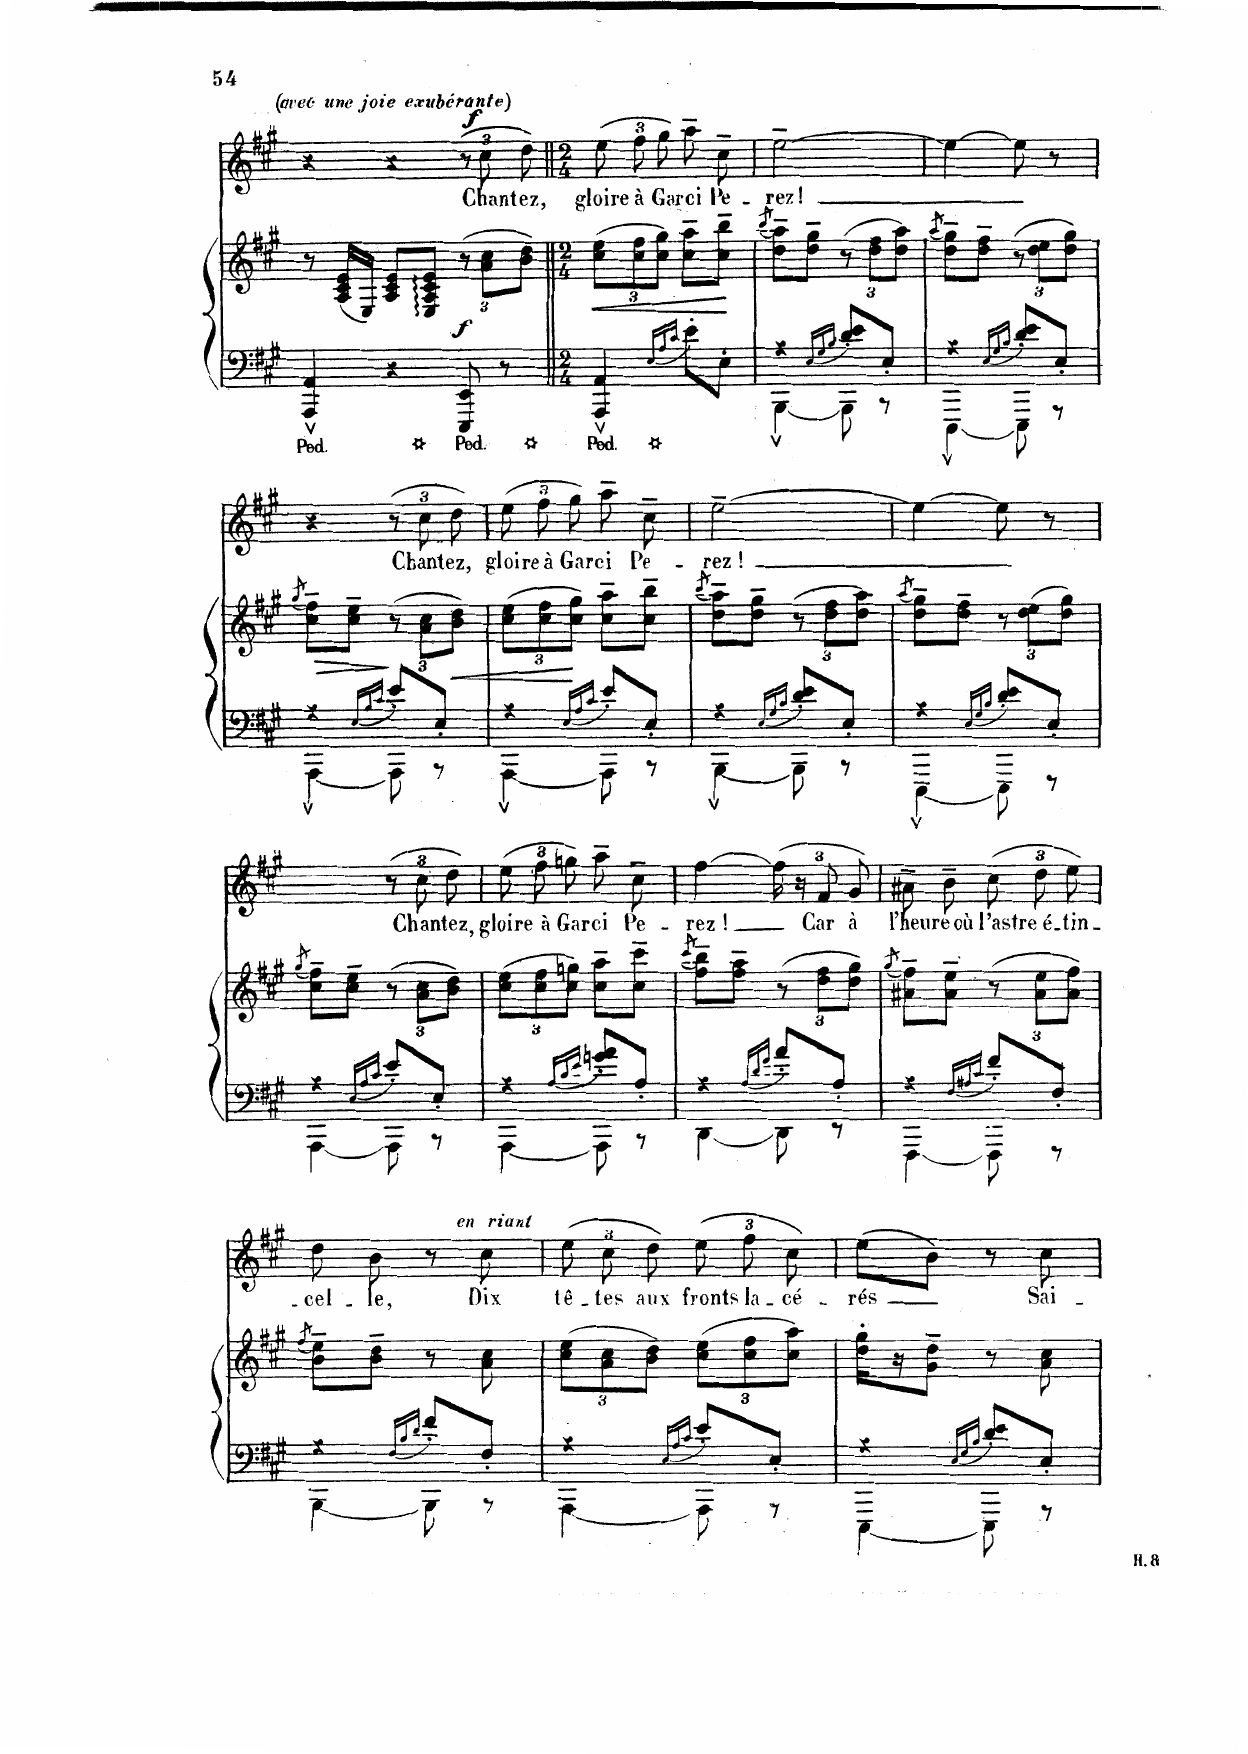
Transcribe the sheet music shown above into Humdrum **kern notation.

**kern	**kern	**dynam	**kern	**text	**dynam
*part2	*part2	*part2	*part1	*part1	*part1
*staff3	*staff2	*staff2/3	*staff1	*staff1	*staff1
*I"Piano	*	*	*I"Chant Voice	*	*
*I'Pno	*	*	*	*	*
*clefF4	*clefG2	*	*clefG2	*	*
*k[f#c#g#]	*k[f#c#g#]	*	*k[f#c#g#]	*	*
*M3/4	*M3/4	*	*M3/4	*	*
=114	=114	=114	=114	=114	=114
!	!	!	!LO:TX:i:t=(avec une joie exubérante)	!	!
4AAA/^^ 4AA/^^	8r	.	4r	.	.
.	(16A/ 16c#/ 16e/LL	.	.	.	.
.	16E/JJ)	.	.	.	.
4r	8A/ 8c#/ 8e/L	.	4r	.	.
.	8E/ 8A/ 8c#/ 8e/J	.	.	.	.
!	!	!LO:DY:b=2	!	!	!LO:DY:a
8EEE/ 8EE/	12r	f	12r	.	f
.	12a\ 12cc#\L	.	12cc#\	Chan-	.
8r	.	.	.	.	.
.	12b\ 12dd\J	.	12dd\	-tez,	.
=115||	=115||	=115||	=115||	=115||	=115||
*M2/4	*M2/4	*	*M2/4	*	*
*	*Xbrackettup	*	*	*	*
!	!	!LO:HP:b	!	!	!
4AAA/^^ 4AA/^^	12cc#\ 12ee\L	<	12ee\	gloire	.
.	12cc#\ 12ff#\	.	12ff#\	à	.
.	12cc#\ 12gg#\J	.	12gg#\	Gar-	.
16qE/LL	.	.	.	.	.
16qA/	.	.	.	.	.
16qc#/JJ	.	.	.	.	.
8e'\L	8cc#\~ 8aa\~L	.	8aa~\	-ci	.
8E'\J	8cc#\~ 8bb\~J	.	8cc#~\	Pe-	.
.	.	[	.	.	.
=116	=116	=116	=116	=116	=116
.	(8qbb/	.	.	.	.
*^	*	*	*	*	*
4r	[4BBB^^\	8dd\~ 8aa\~L)	.	[2ee~\	-rez!	.
.	.	8dd\~ 8gg#\~J	.	.	.	.
16qE/LL	.	.	.	.	.	.
16qG#/	.	.	.	.	.	.
16qB/JJ	.	.	.	.	.	.
*	*	*brackettup	*	*	*	*
8d/'< 8e/'<L	8BBB\]	12r	.	.	.	.
.	.	12dd\ 12ff#\L	.	.	.	.
8E'</J	8r	.	.	.	.	.
.	.	12dd\ 12aa\J	.	.	.	.
=117	=117	=117	=117	=117	=117	=117
.	.	(8qaa/	.	.	.	.
4r	[4EEE^^\	8dd\~ 8gg#\~L)	.	4ee\_	.	.
.	.	8dd\~ 8ff#\~J	.	.	.	.
16qE/LL	.	.	.	.	.	.
16qG#/	.	.	.	.	.	.
16qB/JJ	.	.	.	.	.	.
8d/'< 8e/'<L	8EEE\]	12r	.	8ee\]	.	.
.	.	12dd\ 12ee\L	.	.	.	.
8E'</J	8r	.	.	8r	.	.
.	.	12dd\ 12gg#\J	.	.	.	.
=118	=118	=118	=118	=118	=118	=118
.	.	(8qgg#/	.	.	.	.
4r	[4AAA^^\	8cc#\~ 8ff#\~L)	.	4r	.	.
.	.	8cc#\~ 8ee\~J	.	.	.	.
16qE/LL	.	.	.	.	.	.
16qA/	.	.	.	.	.	.
16qc#/JJ	.	.	.	.	.	.
8e'</L	8AAA\]	12r	.	12r	.	.
.	.	12a\ 12cc#\L	.	12cc#\	Chan-	.
8E'</J	8r	.	.	.	.	.
!	!	!	!LO:HP:b	!	!	!
.	.	12b\ 12dd\J	<	12dd\	-tez,	.
=119	=119	=119	=119	=119	=119	=119
*	*	*Xbrackettup	*	*	*	*
4r	[4AAA^^\	12cc#\ 12ee\L	.	12ee\	gloire	.
.	.	12cc#\ 12ff#\	.	12ff#\	à	.
.	.	12cc#\ 12gg#\J	[	12gg#\	Gar-	.
16qE/LL	.	.	.	.	.	.
16qA/	.	.	.	.	.	.
16qc#/JJ	.	.	.	.	.	.
8e'</L	8AAA\]	8cc#\~ 8aa\~L	.	8aa~\	-ci	.
8E'</J	8r	8cc#\~ 8bb\~J	.	8cc#~\	Pe-	.
=120	=120	=120	=120	=120	=120	=120
.	.	(8qbb/	.	.	.	.
4r	[4BBB^^\	8dd\~ 8aa\~L)	.	[2ee~\	-rez!	.
.	.	8dd\~ 8gg#\~J	.	.	.	.
16qE/LL	.	.	.	.	.	.
16qG#/	.	.	.	.	.	.
16qB/JJ	.	.	.	.	.	.
*	*	*brackettup	*	*	*	*
8d/'< 8e/'<L	8BBB\]	12r	.	.	.	.
.	.	12dd\ 12ff#\L	.	.	.	.
8E'</J	8r	.	.	.	.	.
.	.	12dd\ 12aa\J	.	.	.	.
=121	=121	=121	=121	=121	=121	=121
.	.	(8qaa/	.	.	.	.
4r	[4EEE^^\	8dd\~ 8gg#\~L)	.	4ee\_	.	.
.	.	8dd\~ 8ff#\~J	.	.	.	.
16qE/LL	.	.	.	.	.	.
16qG#/	.	.	.	.	.	.
16qB/JJ	.	.	.	.	.	.
8d/'< 8e/'<L	8EEE\]	12r	.	8ee\]	.	.
.	.	(12dd\ 12ee\L	.	.	.	.
8E'</J	8r	.	.	8r	.	.
.	.	12dd\ 12gg#\J)	.	.	.	.
=122	=122	=122	=122	=122	=122	=122
.	.	(8qgg#/	.	.	.	.
4r	[4AAA\	8cc#\~ 8ff#\~L)	.	4r	.	.
.	.	8cc#\~ 8ee\~J	.	.	.	.
16qE/LL	.	.	.	.	.	.
16qA/	.	.	.	.	.	.
16qc#/JJ	.	.	.	.	.	.
8e'</L	8AAA\]	12r	.	12r	.	.
.	.	12a\ 12cc#\L	.	12cc#\	Chan-	.
8E'</J	8r	.	.	.	.	.
.	.	12b\ 12dd\J	.	12dd\	-tez,	.
=123	=123	=123	=123	=123	=123	=123
*	*	*Xbrackettup	*	*	*	*
4r	[4AAA\	12cc#\ 12ee\L	.	12ee\	gloire	.
.	.	12cc#\ 12ff#\	.	12ff#\	à	.
.	.	12cc#\ 12ggn\J	.	12ggn\	Gar-	.
16qA/LL	.	.	.	.	.	.
16qc#/	.	.	.	.	.	.
16qe/JJ	.	.	.	.	.	.
8gn/'< 8a/'<L	8AAA\]	8cc#\~ 8aa\~L	.	8aa~\	-ci	.
8A'</J	8r	8cc#\~ 8ccc#\~J	.	8cc#~\	Pe-	.
=124	=124	=124	=124	=124	=124	=124
.	.	(8qccc#/	.	.	.	.
4r	[4DD\	8ff#\~ 8bb\~L)	.	[4ff#\	-rez!	.
.	.	8ff#\~ 8aa\~J	.	.	.	.
16qA/LL	.	.	.	.	.	.
16qd/	.	.	.	.	.	.
16qf#/JJ	.	.	.	.	.	.
*	*	*brackettup	*	*	*	*
8a'</L	8DD\]	12r	.	24ff#\]	.	.
.	.	.	.	24r	.	.
.	.	12dd\ 12ff#\L	.	12f#/	Car	.
8A'</J	8r	.	.	.	.	.
.	.	12dd\ 12gg#\J	.	12g#/	à	.
=125	=125	=125	=125	=125	=125	=125
.	.	(8qgg#/	.	.	.	.
4r	[4FFF#\	8a#X\~ 8ff#\~L)	.	8a#X~\	l'heure	.
.	.	8a#\~ 8ee\~J	.	8b~\	où	.
16qF#/LL	.	.	.	.	.	.
16qA#X/	.	.	.	.	.	.
16qc#/JJ	.	.	.	.	.	.
8f#'</L	8FFF#\]	12r	.	12cc#\	l'astre	.
.	.	12a#\ 12ee\L	.	12dd\	é-	.
8F#'</J	8r	.	.	.	.	.
.	.	12a#\ 12ff#\J	.	12ee\	-tin-	.
=126	=126	=126	=126	=126	=126	=126
.	.	(8qff#/	.	.	.	.
4r	[4BBB\	8b\~ 8ee\~L)	.	8dd\	-- cel-	.
.	.	8b\~ 8dd\~J	.	8b\	-le,	.
16qF#/LL	.	.	.	.	.	.
16qB/	.	.	.	.	.	.
16qd/JJ	.	.	.	.	.	.
8f#'</L	8BBB\]	8r	.	8r	.	.
!	!	!	!	!LO:TX:i:t=en riant	!	!
8F#'</J	8r	8a\ 8cc#\	.	8cc#\	Dix	.
=127	=127	=127	=127	=127	=127	=127
*	*	*Xbrackettup	*	*	*	*
4r	[4AAA\	12cc#\ 12ee\L	.	12ee\	tê-	.
.	.	12a\ 12cc#\	.	12cc#\	-tes	.
.	.	12b\ 12dd\J	.	12dd\	aux	.
16qE/LL	.	.	.	.	.	.
16qA/	.	.	.	.	.	.
16qc#/JJ	.	.	.	.	.	.
8e'</L	8AAA\]	12cc#\ 12ee\L	.	12ee\	fronts	.
.	.	12cc#\ 12ff#\	.	12ff#\	la-	.
8E'</J	8r	.	.	.	.	.
.	.	12cc#\ 12aa\J	.	12cc#\	-cé-	.
=128	=128	=128	=128	=128	=128	=128
4r	[4EEE\	16dd\' 16gg#\'LL	.	(8ee\L	-rés	.
.	.	16r	.	.	.	.
.	.	8g#\~ 8dd\~J	.	8b\J)	.	.
16qE/LL	.	.	.	.	.	.
16qG#/	.	.	.	.	.	.
16qB/JJ	.	.	.	.	.	.
8d/'< 8e/'<L	8EEE\]	8r	.	8r	.	.
8E'</J	8r	8a\ 8cc#\	.	8cc#\	Sai-	.
*v	*v	*	*	*	*	*
=	=	=	=	=	=
*-	*-	*-	*-	*-	*-
